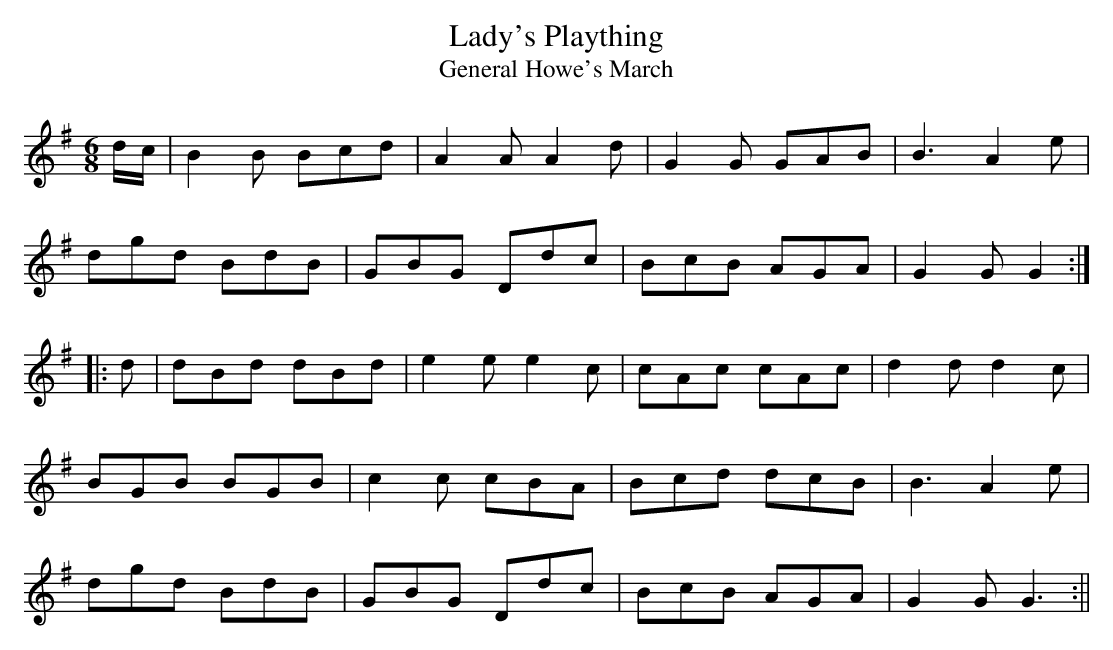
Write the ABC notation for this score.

X:1
T:Lady's Plaything
T:General Howe's March
M:6/8
L:1/8
K:G
d/c/|B2B Bcd|A2A A2d|G2G GAB|B3 A2e|
dgd BdB|GBG Ddc|BcB AGA|G2G G2:|
|:d|dBd dBd|e2e e2c|cAc cAc|d2d d2c|
BGB BGB|c2c cBA|Bcd dcB|B3 A2e|
dgd BdB|GBG Ddc|BcB AGA|G2G G3:||
